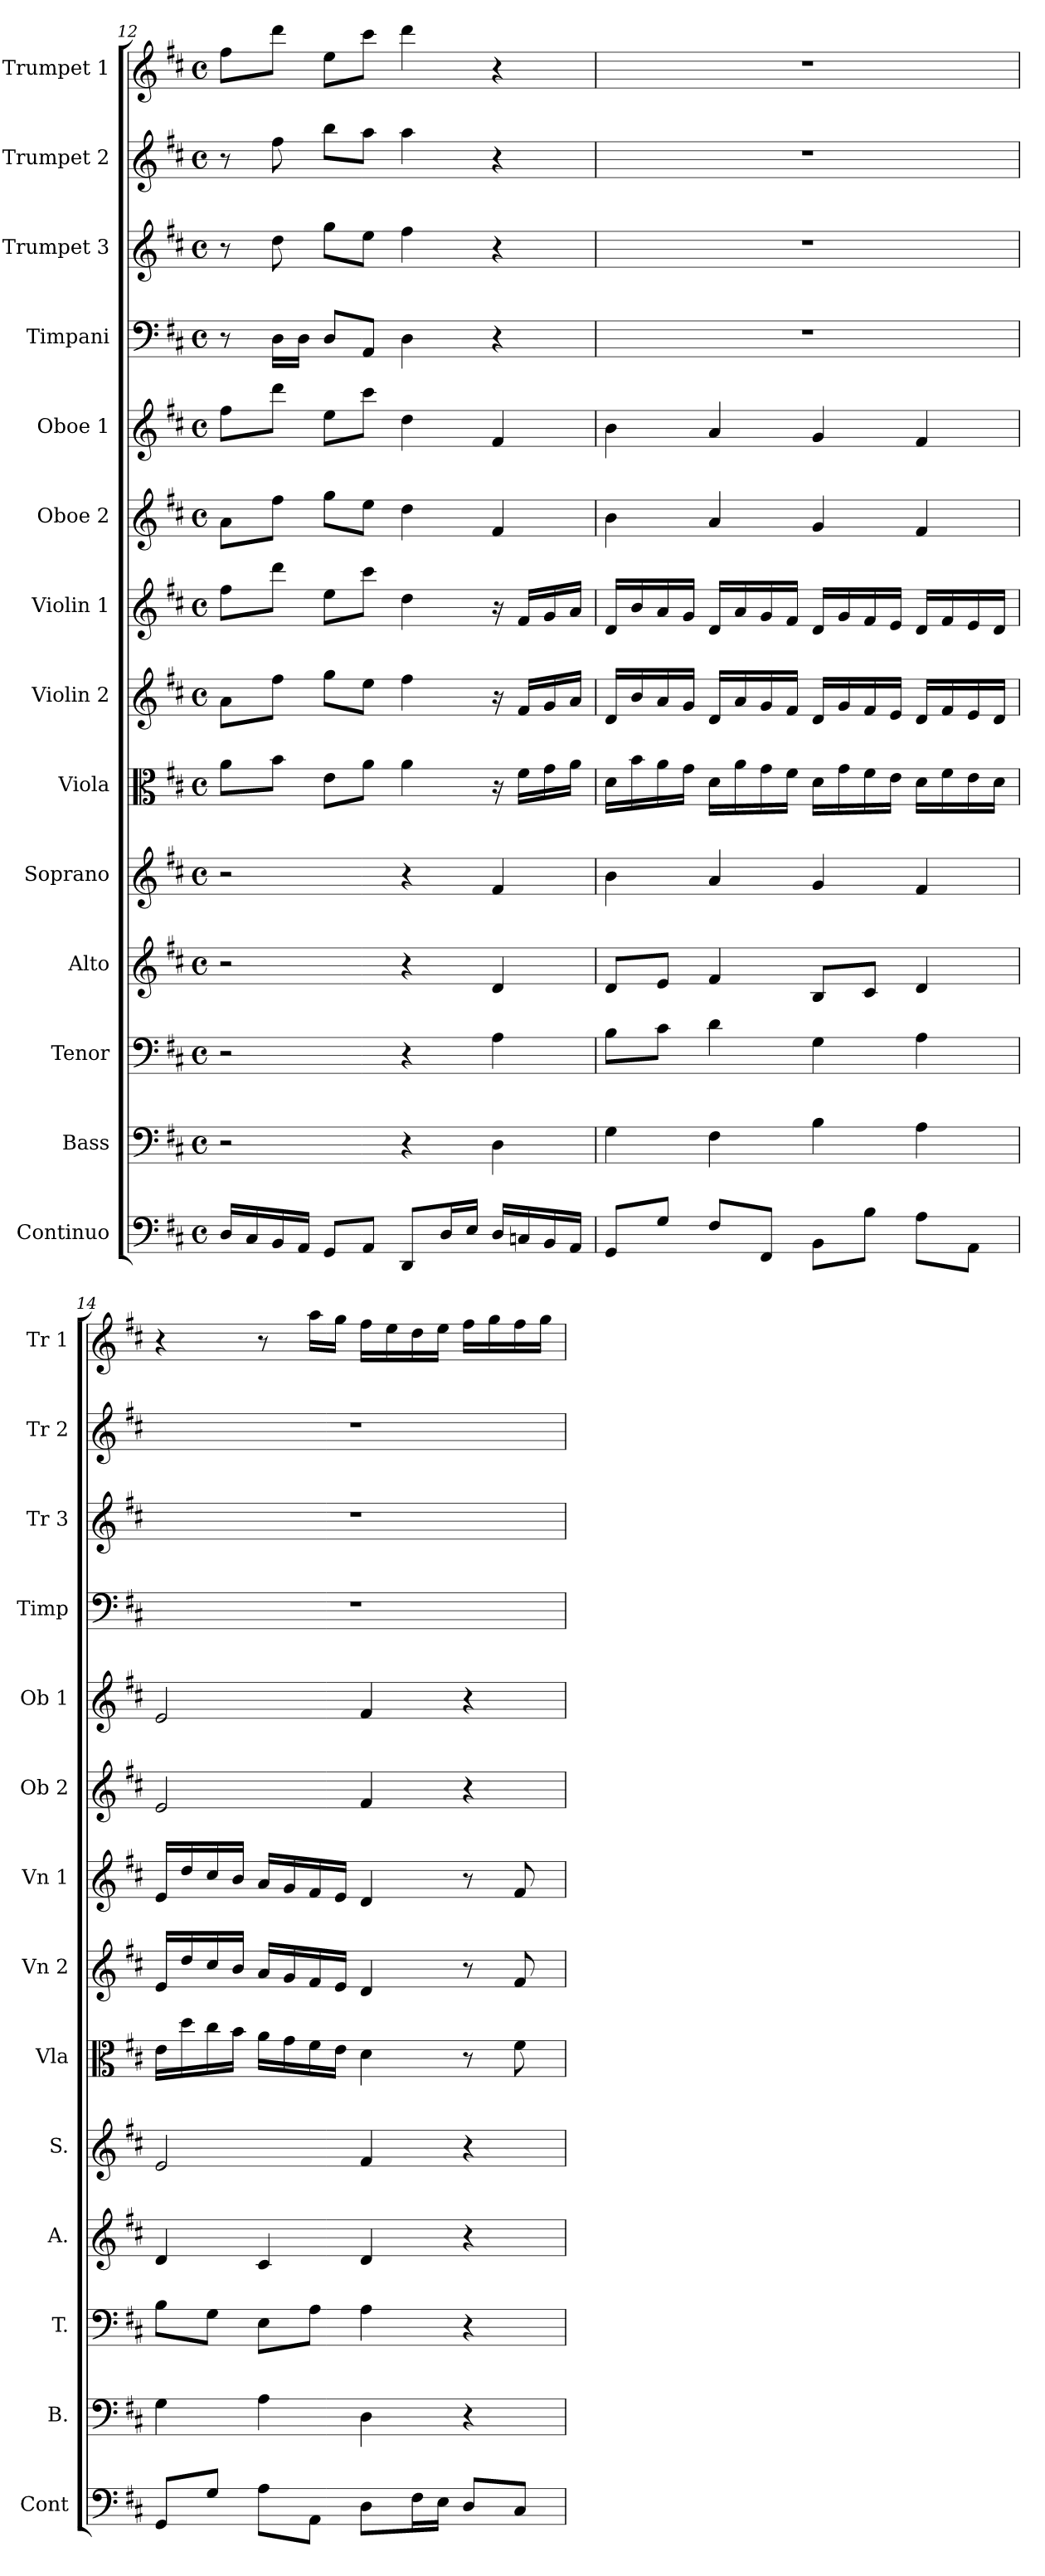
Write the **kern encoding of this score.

**kern	**kern	**kern	**kern	**kern	**kern	**kern	**kern	**kern	**kern	**kern	**kern	**kern	**kern
*part14	*part13	*part12	*part11	*part10	*part9	*part8	*part7	*part6	*part5	*part4	*part3	*part2	*part1
*staff14	*staff13	*staff12	*staff11	*staff10	*staff9	*staff8	*staff7	*staff6	*staff5	*staff4	*staff3	*staff2	*staff1
*I"Continuo	*I"Bass	*I"Tenor	*I"Alto	*I"Soprano	*I"Viola	*I"Violin 2	*I"Violin 1	*I"Oboe 2	*I"Oboe 1	*I"Timpani	*I"Trumpet 3	*I"Trumpet 2	*I"Trumpet 1
*I'Cont	*I'B.	*I'T.	*I'A.	*I'S.	*I'Vla	*I'Vn 2	*I'Vn 1	*I'Ob 2	*I'Ob 1	*I'Timp	*I'Tr 3	*I'Tr 2	*I'Tr 1
!!LO:PB:g=z
*clefF4	*clefF4	*clefF4	*clefG2	*clefG2	*clefC3	*clefG2	*clefG2	*clefG2	*clefG2	*clefF4	*clefG2	*clefG2	*clefG2
*k[f#c#]	*k[f#c#]	*k[f#c#]	*k[f#c#]	*k[f#c#]	*k[f#c#]	*k[f#c#]	*k[f#c#]	*k[f#c#]	*k[f#c#]	*k[f#c#]	*k[f#c#]	*k[f#c#]	*k[f#c#]
*D:	*D:	*D:	*D:	*D:	*D:	*D:	*D:	*D:	*D:	*D:	*D:	*D:	*D:
*M4/4	*M4/4	*M4/4	*M4/4	*M4/4	*M4/4	*M4/4	*M4/4	*M4/4	*M4/4	*M4/4	*M4/4	*M4/4	*M4/4
*met(c)	*met(c)	*met(c)	*met(c)	*met(c)	*met(c)	*met(c)	*met(c)	*met(c)	*met(c)	*met(c)	*met(c)	*met(c)	*met(c)
=12	=12	=12	=12	=12	=12	=12	=12	=12	=12	=12	=12	=12	=12
16D/LL	2r	2r	2r	2r	8a\L	8a\L	8ff#\L	8a\L	8ff#\L	8r	8r	8r	8ff#\L
16C#/	.	.	.	.	.	.	.	.	.	.	.	.	.
16BB/	.	.	.	.	8b\J	8ff#\J	8ddd\J	8ff#\J	8ddd\J	16D\LL	8dd\	8ff#\	8ddd\J
16AA/JJ	.	.	.	.	.	.	.	.	.	16D\JJ	.	.	.
8GG/L	.	.	.	.	8e\L	8gg\L	8ee\L	8gg\L	8ee\L	8D/L	8gg\L	8bb\L	8ee\L
8AA/J	.	.	.	.	8a\J	8ee\J	8ccc#\J	8ee\J	8ccc#\J	8AA/J	8ee\J	8aa\J	8ccc#\J
8DD/L	4r	4r	4r	4r	4a\	4ff#\	4dd\	4dd\	4dd\	4D\	4ff#\	4aa\	4ddd\
16D/L	.	.	.	.	.	.	.	.	.	.	.	.	.
16E/JJ	.	.	.	.	.	.	.	.	.	.	.	.	.
16D/LL	4D\	4A\	4d/	4f#/	16r	16r	16r	4f#/	4f#/	4r	4r	4r	4r
16Cn/	.	.	.	.	16f#\LL	16f#/LL	16f#/LL	.	.	.	.	.	.
16BB/	.	.	.	.	16g\	16g/	16g/	.	.	.	.	.	.
16AA/JJ	.	.	.	.	16a\JJ	16a/JJ	16a/JJ	.	.	.	.	.	.
=13	=13	=13	=13	=13	=13	=13	=13	=13	=13	=13	=13	=13	=13
8GG/L	4G\	8B\L	8d/L	4b\	16d\LL	16d/LL	16d/LL	4b\	4b\	1r	1r	1r	1r
.	.	.	.	.	16b\	16b/	16b/	.	.	.	.	.	.
8G/J	.	8c#\J	8e/J	.	16a\	16a/	16a/	.	.	.	.	.	.
.	.	.	.	.	16g\JJ	16g/JJ	16g/JJ	.	.	.	.	.	.
8F#/L	4F#\	4d\	4f#/	4a/	16d\LL	16d/LL	16d/LL	4a/	4a/	.	.	.	.
.	.	.	.	.	16a\	16a/	16a/	.	.	.	.	.	.
8FF#/J	.	.	.	.	16g\	16g/	16g/	.	.	.	.	.	.
.	.	.	.	.	16f#\JJ	16f#/JJ	16f#/JJ	.	.	.	.	.	.
8BB\L	4B\	4G\	8B/L	4g/	16d\LL	16d/LL	16d/LL	4g/	4g/	.	.	.	.
.	.	.	.	.	16g\	16g/	16g/	.	.	.	.	.	.
8B\J	.	.	8c#/J	.	16f#\	16f#/	16f#/	.	.	.	.	.	.
.	.	.	.	.	16e\JJ	16e/JJ	16e/JJ	.	.	.	.	.	.
8A\L	4A\	4A\	4d/	4f#/	16d\LL	16d/LL	16d/LL	4f#/	4f#/	.	.	.	.
.	.	.	.	.	16f#\	16f#/	16f#/	.	.	.	.	.	.
8AA\J	.	.	.	.	16e\	16e/	16e/	.	.	.	.	.	.
.	.	.	.	.	16d\JJ	16d/JJ	16d/JJ	.	.	.	.	.	.
=14	=14	=14	=14	=14	=14	=14	=14	=14	=14	=14	=14	=14	=14
8GG/L	4G\	8B\L	4d/	2e/	16e\LL	16e/LL	16e/LL	2e/	2e/	1r	1r	1r	4r
.	.	.	.	.	16dd\	16dd/	16dd/	.	.	.	.	.	.
8G/J	.	8G\J	.	.	16cc#\	16cc#/	16cc#/	.	.	.	.	.	.
.	.	.	.	.	16b\JJ	16b/JJ	16b/JJ	.	.	.	.	.	.
8A\L	4A\	8E\L	4c#/	.	16a\LL	16a/LL	16a/LL	.	.	.	.	.	8r
.	.	.	.	.	16g\	16g/	16g/	.	.	.	.	.	.
8AA\J	.	8A\J	.	.	16f#\	16f#/	16f#/	.	.	.	.	.	16aa\LL
.	.	.	.	.	16e\JJ	16e/JJ	16e/JJ	.	.	.	.	.	16gg\JJ
8D\L	4D\	4A\	4d/	4f#/	4d\	4d/	4d/	4f#/	4f#/	.	.	.	16ff#\LL
.	.	.	.	.	.	.	.	.	.	.	.	.	16ee\
16F#\L	.	.	.	.	.	.	.	.	.	.	.	.	16dd\
16E\JJ	.	.	.	.	.	.	.	.	.	.	.	.	16ee\JJ
8D/L	4r	4r	4r	4r	8r	8r	8r	4r	4r	.	.	.	16ff#\LL
.	.	.	.	.	.	.	.	.	.	.	.	.	16gg\
8C#/J	.	.	.	.	8f#\	8f#/	8f#/	.	.	.	.	.	16ff#\
.	.	.	.	.	.	.	.	.	.	.	.	.	16gg\JJ
=	=	=	=	=	=	=	=	=	=	=	=	=	=
*-	*-	*-	*-	*-	*-	*-	*-	*-	*-	*-	*-	*-	*-
